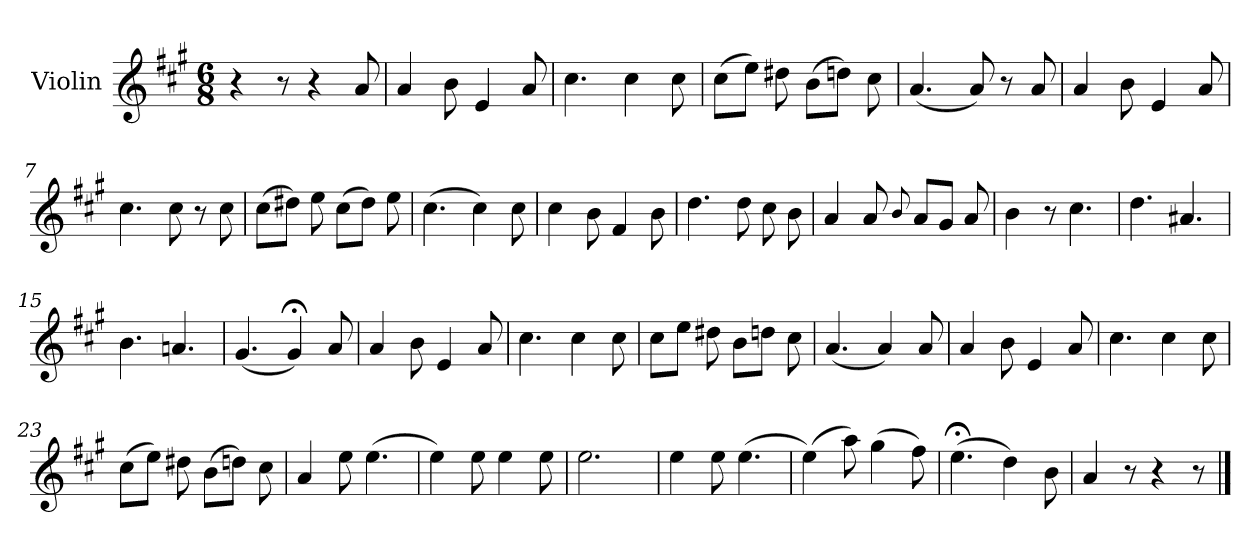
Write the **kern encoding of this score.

**kern
*part1
*staff1
*I"Violin
*I'Vln.
*clefG2
*k[f#c#g#]
*M6/8
=1
4r
8r
4r
*MM114
8a/
=2
4a/
8b\
4e/
8a/
=3
4.cc#\
4cc#\
8cc#\
=4
(>8cc#\L
8ee\J)
8dd#X\
(>8b\L
8ddn\J)
8cc#\
=5
(<4.a/
8a/)
8r
8a/
=6
4a/
8b\
4e/
8a/
!!LO:LB:g=z
=7
4.cc#\
8cc#\
8r
8cc#\
=8
(>8cc#\L
8dd#X\J)
8ee\
(>8cc#\L
8dd#\J)
8ee\
=9
(>4.cc#\
4cc#\)
8cc#\
=10
4cc#\
8b\
4f#/
8b\
=11
4.dd\
8dd\
8cc#\
8b\
=12
4a/
8a/
8qqb/
8a/L
8g#/J
8a/
=13
4b\
8r
4.cc#\
!!LO:LB:g=z
=14
4.dd\
4.a#X/
=15
4.b\
4.an/
=16
(<4.g#/
4g#;</)
8a/
=17
4a/
8b\
4e/
8a/
=18
4.cc#\
4cc#\
8cc#\
=19
8cc#\L
8ee\J
8dd#X\
8b\L
8ddn\J
8cc#\
=20
(<4.a/
4a/)
8a/
!!LO:LB:g=z
=21
4a/
8b\
4e/
8a/
=22
4.cc#\
4cc#\
8cc#\
=23
(>8cc#\L
8ee\J)
8dd#X\
(>8b\L
8ddn\J)
8cc#\
=24
4a/
8ee\
(>4.ee\
=25
4ee\)
8ee\
4ee\
8ee\
=26
2.ee\
=27
4ee\
8ee\
(>4.ee\
=28
(>4ee\)
8aa\)
(>4gg#\
8ff#\)
!!LO:LB:g=z
=29
(>4.ee;<\
4dd\)
8b\
=30
4a/
8r
4r
8r
==
*-
